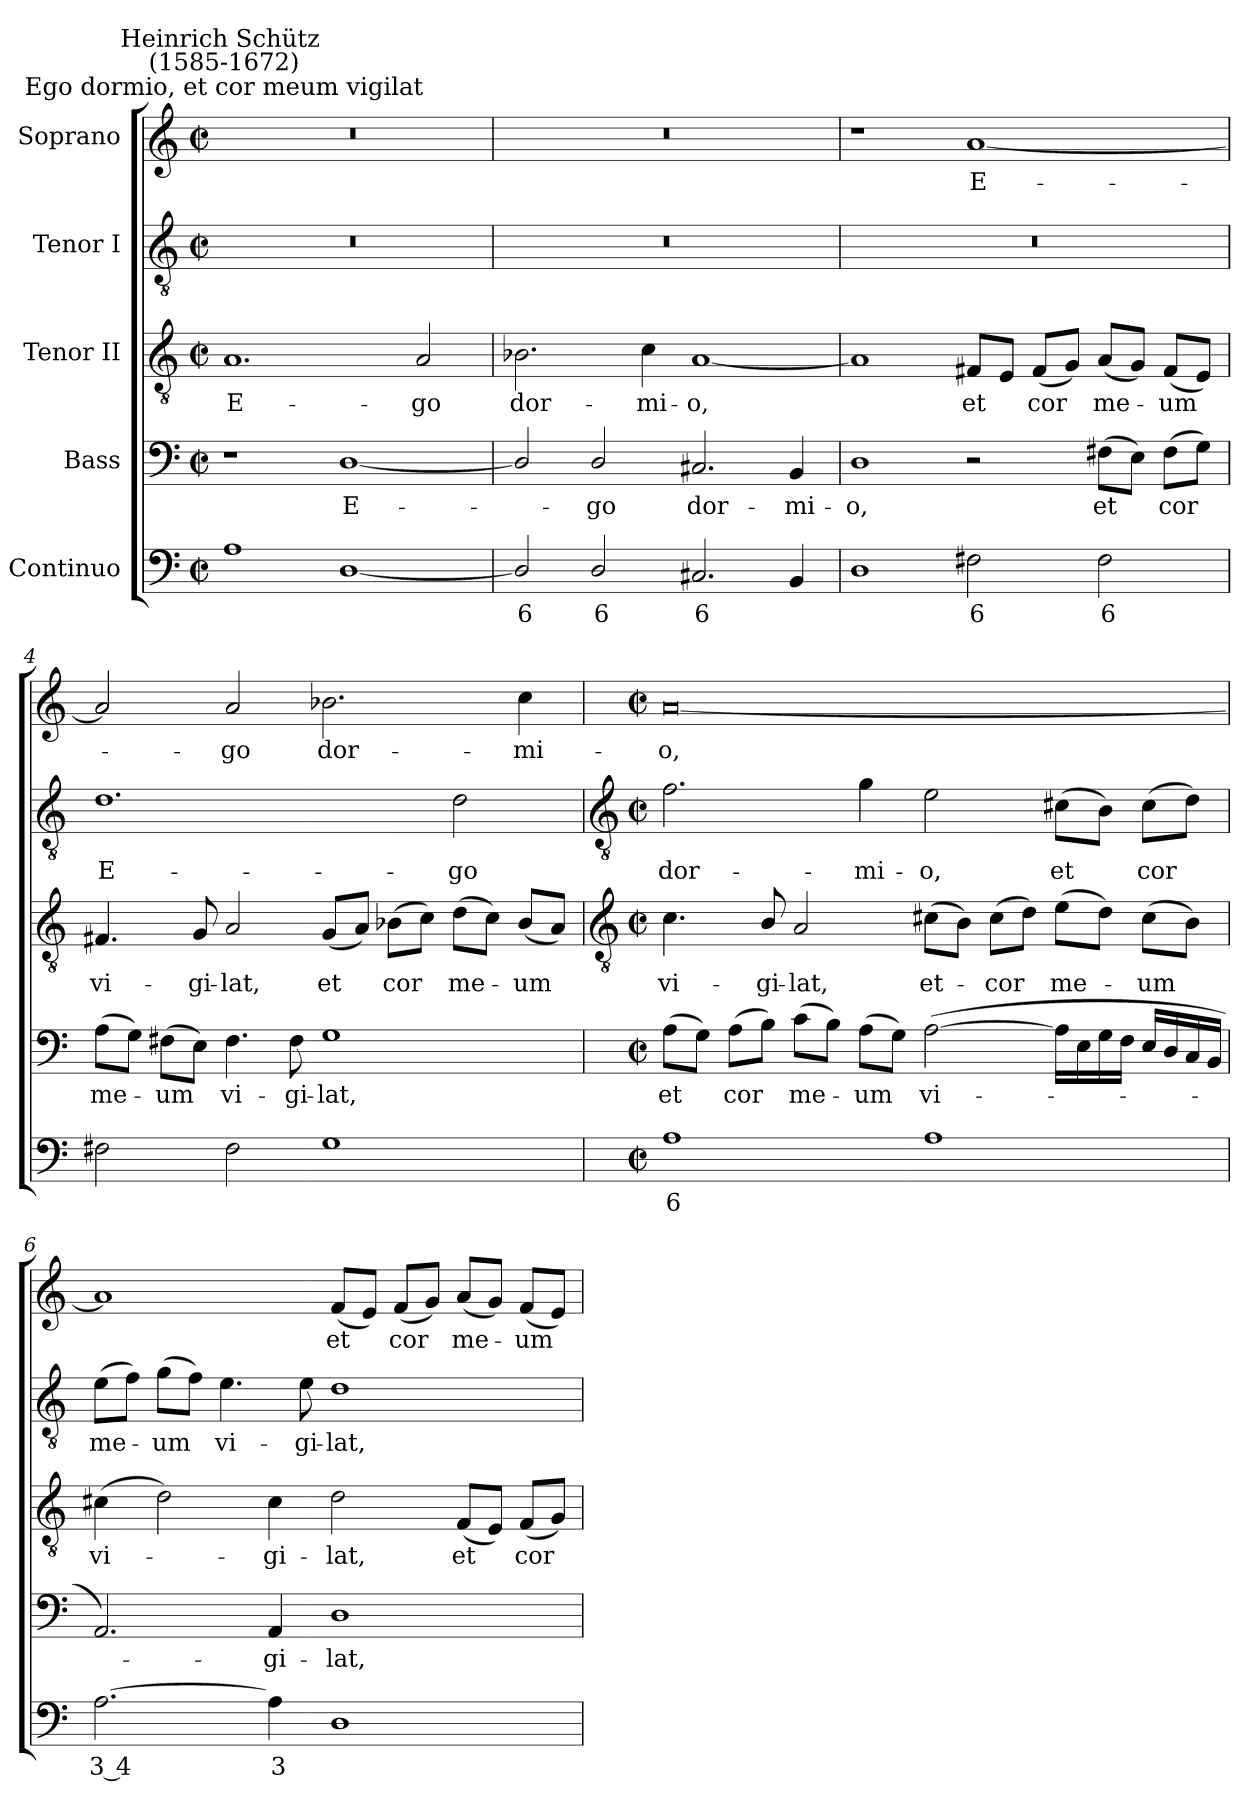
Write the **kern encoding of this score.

**kern	**text	**kern	**text	**kern	**text	**kern	**text	**kern	**text
*part5	*part5	*part4	*part4	*part3	*part3	*part2	*part2	*part1	*part1
*staff5	*staff5	*staff4	*staff4	*staff3	*staff3	*staff2	*staff2	*staff1	*staff1
*I"Continuo	*	*I"Bass	*	*I"Tenor II	*	*I"Tenor I	*	*I"Soprano	*
*clefF4	*	*clefF4	*	*clefGv2	*	*clefGv2	*	*clefG2	*
*k[]	*	*k[]	*	*k[]	*	*k[]	*	*k[]	*
*C:	*	*C:	*	*C:	*	*C:	*	*C:	*
*M4/2	*	*M4/2	*	*M4/2	*	*M4/2	*	*M4/2	*
*met(c|)	*	*met(c|)	*	*met(c|)	*	*met(c|)	*	*met(c|)	*
=1	=1	=1	=1	=1	=1	=1	=1	=1	=1
!	!	!	!	!	!	!	!	!LO:TX:a:cj:t=Ego dormio, et cor meum vigilat	!
!	!	!	!	!	!	!	!	!LO:TX:a:cj:t=Heinrich Schütz \n(1585-1672)	!
!	!	!	!	!	!LO:LY:b	!	!	!	!
1A	.	1r	.	1.A	E-	0r	.	0r	.
!	!	!	!LO:LY:b	!	!	!	!	!	!
[1D/	.	[1D/	E-	.	.	.	.	.	.
!	!	!	!	!	!LO:LY:b	!	!	!	!
.	.	.	.	2A	-go	.	.	.	.
=2	=2	=2	=2	=2	=2	=2	=2	=2	=2
!	!LO:LY:b	!	!	!	!LO:LY:b	!	!	!	!
2D/]	6	2D/]	.	2.B-X	dor-	0r	.	0r	.
!	!LO:LY:b	!	!LO:LY:b	!	!	!	!	!	!
2D/	6	2D/	go	.	.	.	.	.	.
!	!	!	!	!	!LO:LY:b	!	!	!	!
.	.	.	.	4c	-mi-	.	.	.	.
!	!LO:LY:b	!	!LO:LY:b	!	!LO:LY:b	!	!	!	!
2.C#X	6	2.C#X	dor-	[1A	-o,	.	.	.	.
!	!	!	!LO:LY:b	!	!	!	!	!	!
4BB	.	4BB	-mi-	.	.	.	.	.	.
=3	=3	=3	=3	=3	=3	=3	=3	=3	=3
!	!	!	!LO:LY:b	!	!	!	!	!	!
1D	.	1D	-o,	1A]	.	0r	.	1r	.
!	!LO:LY:b	!	!	!	!LO:LY:b	!	!	!	!LO:LY:b
2F#X	6	2r	.	8F#XL	et	.	.	[1a	E-
.	.	.	.	8EJ	.	.	.	.	.
!	!	!	!	!	!LO:LY:b	!	!	!	!
.	.	.	.	(<8F#L	cor	.	.	.	.
.	.	.	.	8GJ)	.	.	.	.	.
!	!LO:LY:b	!	!LO:LY:b	!	!LO:LY:b	!	!	!	!
2F#	6	(>8F#XL	et	(<8AL	me-	.	.	.	.
.	.	8EJ)	.	8GJ)	.	.	.	.	.
!	!	!	!LO:LY:b	!	!LO:LY:b	!	!	!	!
.	.	(>8F#L	cor	(<8F#L	um	.	.	.	.
.	.	8GJ)	.	8EJ)	.	.	.	.	.
=4	=4	=4	=4	=4	=4	=4	=4	=4	=4
!	!	!	!LO:LY:b	!	!LO:LY:b	!	!LO:LY:b	!	!
2F#X	.	(>8AL	me-	4.F#X	vi-	1.d	E-	2a]	.
.	.	8GJ)	.	.	.	.	.	.	.
!	!	!	!LO:LY:b	!	!	!	!	!	!
.	.	(>8F#XL	um	.	.	.	.	.	.
!	!	!	!	!	!LO:LY:b	!	!	!	!
.	.	8EJ)	.	8G	-gi-	.	.	.	.
!	!	!	!LO:LY:b	!	!LO:LY:b	!	!	!	!LO:LY:b
2F#	.	4.F#	vi-	2A	-lat,	.	.	2a	go
!	!	!	!LO:LY:b	!	!	!	!	!	!
.	.	8F#	-gi-	.	.	.	.	.	.
!	!	!	!LO:LY:b	!	!LO:LY:b	!	!	!	!LO:LY:b
1G	.	1G	-lat,	(<8GL	et	.	.	2.b-X	dor-
.	.	.	.	8AJ)	.	.	.	.	.
!	!	!	!	!	!LO:LY:b	!	!	!	!
.	.	.	.	(>8B-XL	cor	.	.	.	.
.	.	.	.	8cJ)	.	.	.	.	.
!	!	!	!	!	!LO:LY:b	!	!LO:LY:b	!	!
.	.	.	.	(>8dL	me-	2d	-go	.	.
.	.	.	.	8cJ)	.	.	.	.	.
!	!	!	!	!	!LO:LY:b	!	!	!	!LO:LY:b
.	.	.	.	(<8B-L	um	.	.	4cc	-mi-
.	.	.	.	8AJ)	.	.	.	.	.
!!LO:LB:g=z
=5	=5	=5	=5	=5	=5	=5	=5	=5	=5
*	*	*	*	*clefGv2	*	*clefGv2	*	*	*
*M4/2	*	*M4/2	*	*M4/2	*	*M4/2	*	*M4/2	*
*met(c|)	*	*met(c|)	*	*met(c|)	*	*met(c|)	*	*met(c|)	*
!	!LO:LY:b	!	!LO:LY:b	!	!LO:LY:b	!	!LO:LY:b	!	!LO:LY:b
1A	6	(>8AL	et	4.c	vi-	2.f	dor-	[0a	-o,
.	.	8GJ)	.	.	.	.	.	.	.
!	!	!	!LO:LY:b	!	!	!	!	!	!
.	.	(>8AL	cor	.	.	.	.	.	.
!	!	!	!	!	!LO:LY:b	!	!	!	!
.	.	8BJ)	.	8B/	-gi-	.	.	.	.
!	!	!	!LO:LY:b	!	!LO:LY:b	!	!	!	!
.	.	(>8cL	me-	2A	-lat,	.	.	.	.
.	.	8BJ)	.	.	.	.	.	.	.
!	!	!	!LO:LY:b	!	!	!	!LO:LY:b	!	!
.	.	(>8AL	um	.	.	4g	-mi-	.	.
.	.	8GJ)	.	.	.	.	.	.	.
!	!	!	!LO:LY:b	!	!LO:LY:b	!	!LO:LY:b	!	!
1A	.	(<[2A	vi-	(>8c#XL	et-	2e	-o,	.	.
.	.	.	.	8BJ)	.	.	.	.	.
!	!	!	!	!	!LO:LY:b	!	!	!	!
.	.	.	.	(>8c#L	-cor	.	.	.	.
.	.	.	.	8dJ)	.	.	.	.	.
!	!	!	!	!	!LO:LY:b	!	!LO:LY:b	!	!
.	.	16ALL]	.	(>8eL	me-	(>8c#XL	et	.	.
.	.	16E	.	.	.	.	.	.	.
.	.	16G	.	8dJ)	.	8BJ)	.	.	.
.	.	16FJJ	.	.	.	.	.	.	.
!	!	!	!	!	!LO:LY:b	!	!LO:LY:b	!	!
.	.	16ELL	.	(>8c#L	um	(>8c#L	cor	.	.
.	.	16D	.	.	.	.	.	.	.
.	.	16C	.	8BJ)	.	8dJ)	.	.	.
.	.	16BBJJ	.	.	.	.	.	.	.
=6	=6	=6	=6	=6	=6	=6	=6	=6	=6
!	!LO:LY:b	!	!	!	!LO:LY:b	!	!LO:LY:b	!	!
[2.A	3 4	2.AA)	.	(>4c#X	vi-	(>8eL	me-	1a]	.
.	.	.	.	.	.	8fJ)	.	.	.
!	!	!	!	!	!	!	!LO:LY:b	!	!
.	.	.	.	2d)	.	(>8gL	um	.	.
.	.	.	.	.	.	8fJ)	.	.	.
!	!	!	!	!	!	!	!LO:LY:b	!	!
.	.	.	.	.	.	4.e	vi-	.	.
!	!LO:LY:b	!	!LO:LY:b	!	!LO:LY:b	!	!	!	!
4A]	3	4AA	gi-	4c#	gi-	.	.	.	.
!	!	!	!	!	!	!	!LO:LY:b	!	!
.	.	.	.	.	.	8e	-gi-	.	.
!	!	!	!LO:LY:b	!	!LO:LY:b	!	!LO:LY:b	!	!LO:LY:b
1D	.	1D	-lat,	2d	-lat,	1d	-lat,	(<8fL	et
.	.	.	.	.	.	.	.	8eJ)	.
!	!	!	!	!	!	!	!	!	!LO:LY:b
.	.	.	.	.	.	.	.	(<8fL	cor
.	.	.	.	.	.	.	.	8gJ)	.
!	!	!	!	!	!LO:LY:b	!	!	!	!LO:LY:b
.	.	.	.	(<8FL	et	.	.	(<8aL	me-
.	.	.	.	8EJ)	.	.	.	8gJ)	.
!	!	!	!	!	!LO:LY:b	!	!	!	!LO:LY:b
.	.	.	.	(<8FL	cor	.	.	(<8fL	um
.	.	.	.	8GJ)	.	.	.	8eJ)	.
=	=	=	=	=	=	=	=	=	=
*-	*-	*-	*-	*-	*-	*-	*-	*-	*-
